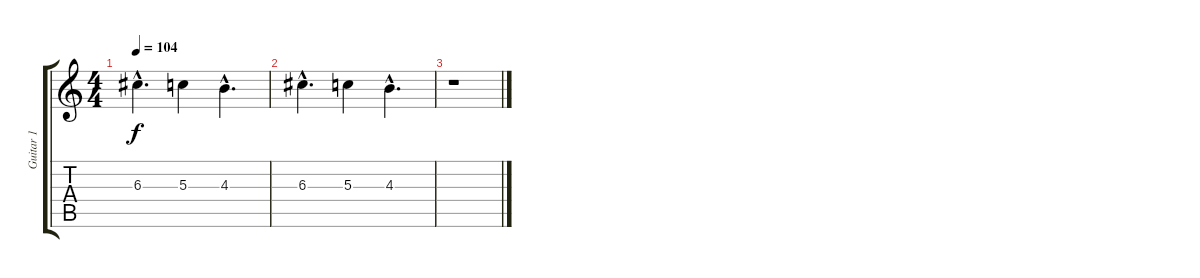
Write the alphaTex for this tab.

\track ("Guitar 1" "Guitar 1") {instrument distortionguitar}
\staff {score tabs}
\tuning (E4 B3 G3 D3 A2 D2) {hide}
\ts (4 4)
\tempo 104
\clef g2
\ks c
6.3{hac}.4{d dy f} 5.3.4 4.3{hac}.4{d} |
6.3{hac}.4{d} 5.3.4 4.3{hac}.4{d} |
r.1
